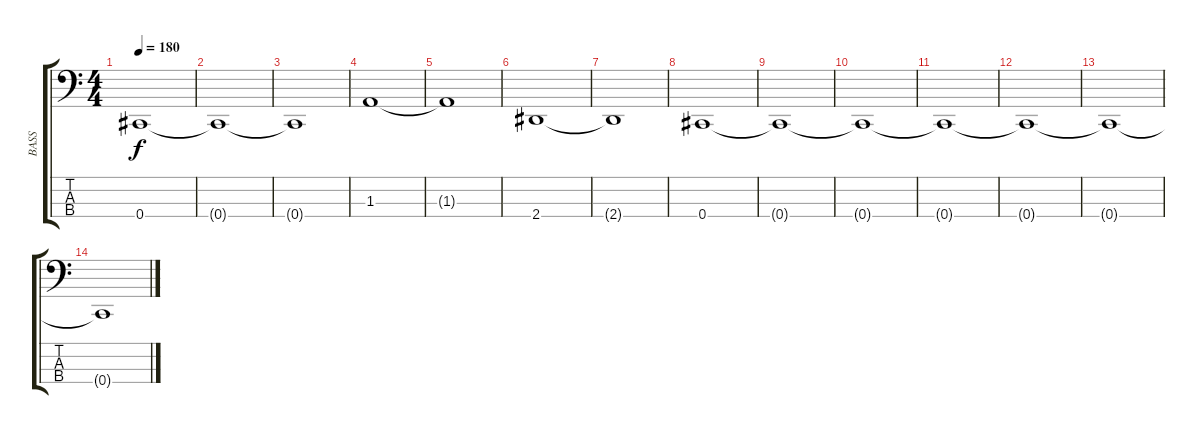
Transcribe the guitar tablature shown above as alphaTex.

\track ("BASS" "BASS") {instrument electricbassfinger}
\staff {score tabs}
\tuning (Gb2 Db2 Ab1 Db1) {hide}
\ts (4 4)
\tempo 180
\clef f4
\ks c
0.4{t}.1{dy f} |
0.4{t}.1 |
0.4{t}.1 |
1.3.1 |
1.3{t}.1 |
2.4.1 |
2.4{t}.1 |
0.4.1 |
0.4{t}.1 |
0.4{t}.1{volume 0} |
0.4{t}.1 |
0.4{t}.1 |
0.4{t}.1 |
0.4{t}.1
